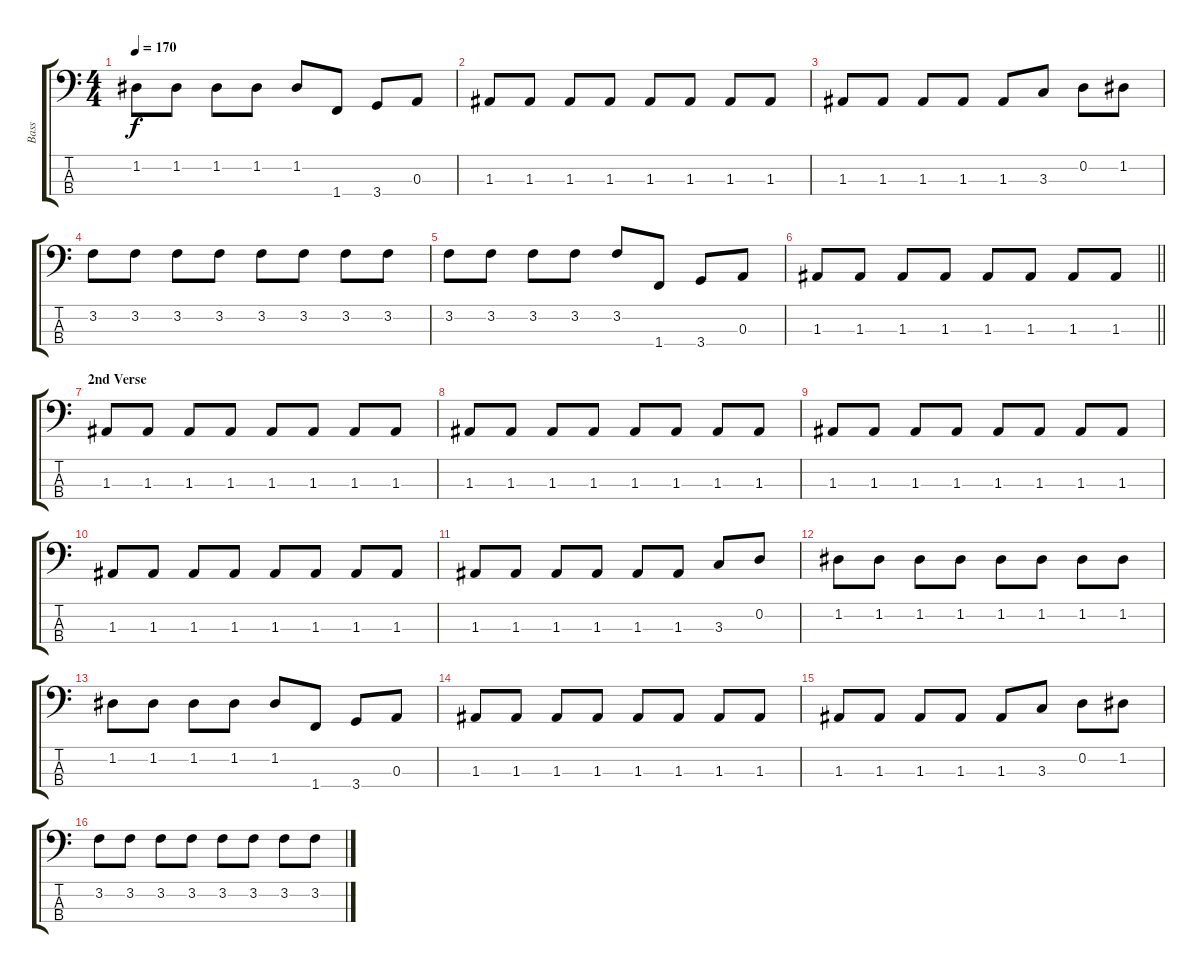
\track ("Bass" "Bass") {instrument electricbassfinger}
\staff {score tabs}
\tuning (G2 D2 A1 E1) {hide}
\ts (4 4)
\tempo 170
\clef f4
\ks c
1.2.8{dy f} 1.2.8 1.2.8 1.2.8 1.2.8 1.4.8 3.4.8 0.3.8 |
1.3.8 1.3.8 1.3.8 1.3.8 1.3.8 1.3.8 1.3.8 1.3.8 |
1.3.8 1.3.8 1.3.8 1.3.8 1.3.8 3.3.8 0.2.8 1.2.8 |
3.2.8 3.2.8 3.2.8 3.2.8 3.2.8 3.2.8 3.2.8 3.2.8 |
3.2.8 3.2.8 3.2.8 3.2.8 3.2.8 1.4.8 3.4.8 0.3.8 |
\barLineRight lightlight
1.3.8 1.3.8 1.3.8 1.3.8 1.3.8 1.3.8 1.3.8 1.3.8 |
\section ("" "2nd Verse")
1.3.8 1.3.8 1.3.8 1.3.8 1.3.8 1.3.8 1.3.8 1.3.8 |
1.3.8 1.3.8 1.3.8 1.3.8 1.3.8 1.3.8 1.3.8 1.3.8 |
1.3.8 1.3.8 1.3.8 1.3.8 1.3.8 1.3.8 1.3.8 1.3.8 |
1.3.8 1.3.8 1.3.8 1.3.8 1.3.8 1.3.8 1.3.8 1.3.8 |
1.3.8 1.3.8 1.3.8 1.3.8 1.3.8 1.3.8 3.3.8 0.2.8 |
1.2.8 1.2.8 1.2.8 1.2.8 1.2.8 1.2.8 1.2.8 1.2.8 |
1.2.8 1.2.8 1.2.8 1.2.8 1.2.8 1.4.8 3.4.8 0.3.8 |
1.3.8 1.3.8 1.3.8 1.3.8 1.3.8 1.3.8 1.3.8 1.3.8 |
1.3.8 1.3.8 1.3.8 1.3.8 1.3.8 3.3.8 0.2.8 1.2.8 |
3.2.8 3.2.8 3.2.8 3.2.8 3.2.8 3.2.8 3.2.8 3.2.8
